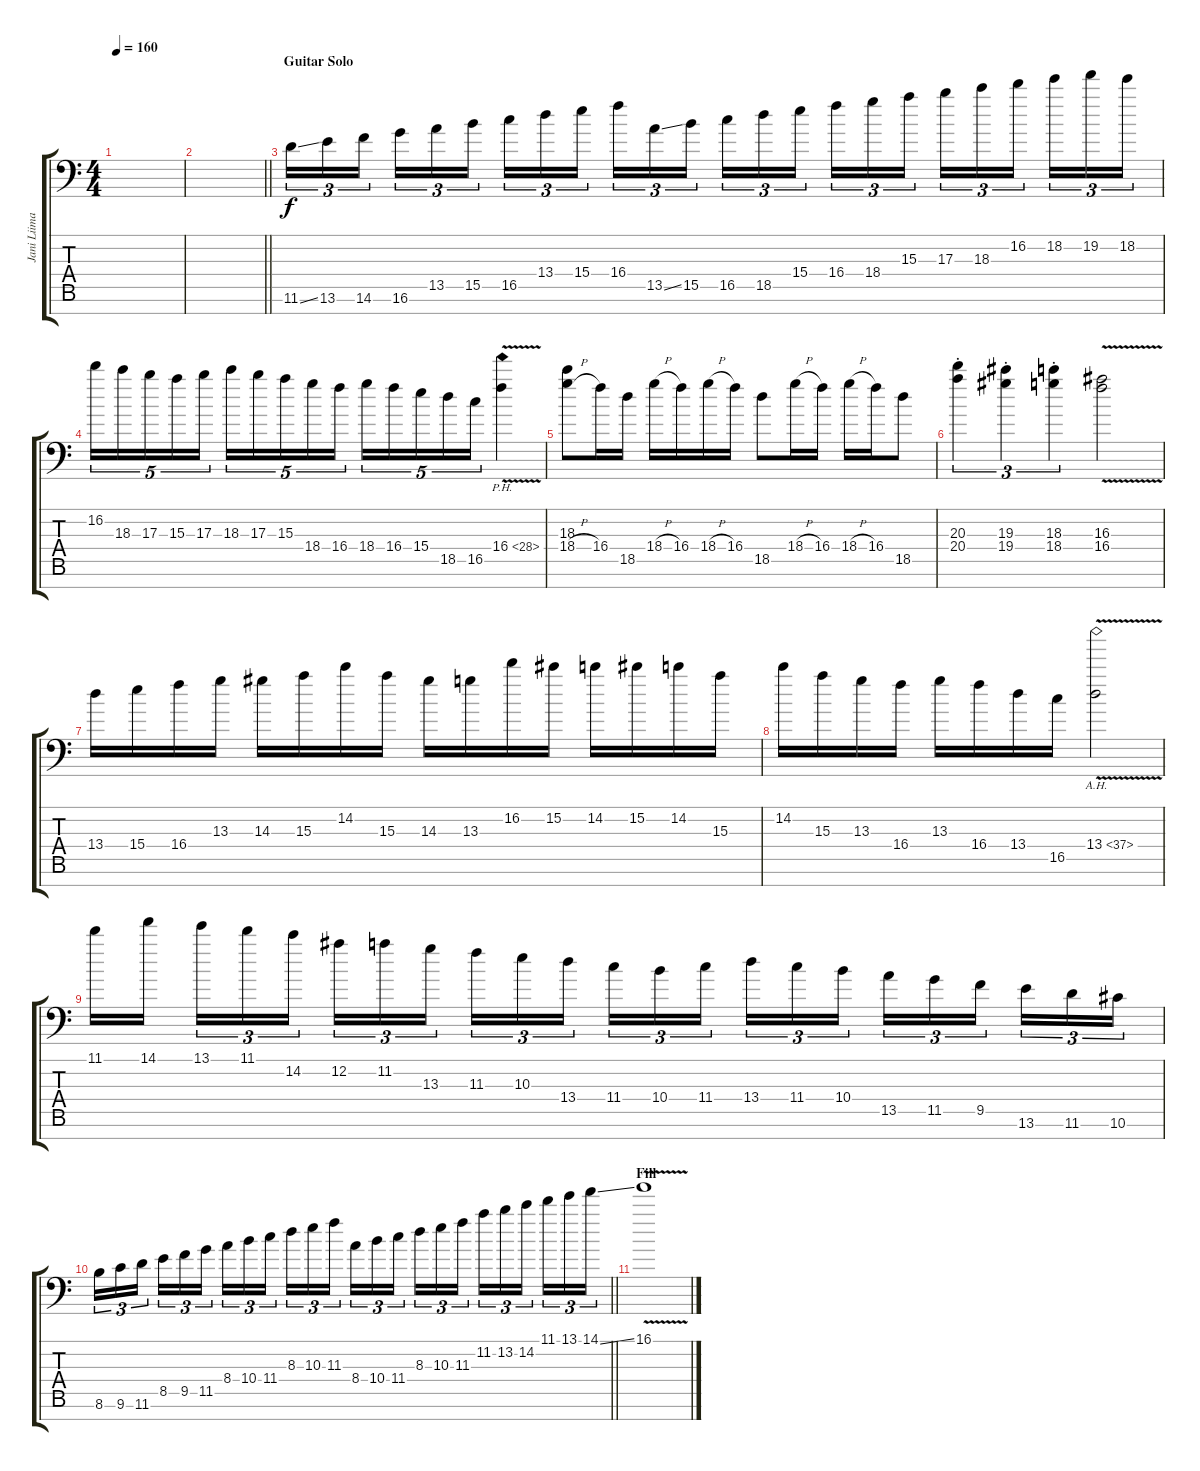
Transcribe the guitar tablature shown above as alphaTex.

\track ("Jani Liimatainen (Lead)" "Jani Liima") {instrument distortionguitar}
\staff {score tabs}
\tuning (Eb4 Bb3 Gb3 Db3 Ab2 Eb2 C-1) {hide}
\ts (4 4)
\tempo 160
\clef f4
\ks c
|
\barLineRight lightlight
|
\section ("" "Guitar Solo")
11.6{ss}.16{tu (3 2) volume 16} 13.6.16{tu (3 2)} 14.6.16{tu (3 2) beam splitsecondary} 16.6.16{tu (3 2)} 13.5.16{tu (3 2)} 15.5.16{tu (3 2)} 16.5.16{tu (3 2)} 13.4.16{tu (3 2)} 15.4.16{tu (3 2) beam splitsecondary} 16.4.16{tu (3 2)} 13.5{ss}.16{tu (3 2)} 15.5.16{tu (3 2)} 16.5.16{tu (3 2)} 18.5.16{tu (3 2)} 15.4.16{tu (3 2) beam splitsecondary} 16.4.16{tu (3 2)} 18.4.16{tu (3 2)} 15.3.16{tu (3 2)} 17.3.16{tu (3 2)} 18.3.16{tu (3 2)} 16.2.16{tu (3 2) beam splitsecondary} 18.2.16{tu (3 2)} 19.2.16{tu (3 2)} 18.2.16{tu (3 2)} |
16.2.16{tu (5 4)} 18.3.16{tu (5 4)} 17.3.16{tu (5 4)} 15.3.16{tu (5 4)} 17.3.16{tu (5 4)} 18.3.16{tu (5 4)} 17.3.16{tu (5 4)} 15.3.16{tu (5 4)} 18.4.16{tu (5 4)} 16.4.16{tu (5 4)} 18.4.16{tu (5 4)} 16.4.16{tu (5 4)} 15.4.16{tu (5 4)} 18.5.16{tu (5 4)} 16.5.16{tu (5 4)} 16.4{ph 12 v}.4 |
(18.3 18.4{h}).8 16.4.16 18.5.16 18.4{h}.16 16.4.16 18.4{h}.16 16.4.16 18.5.8 18.4{h}.16 16.4.16 18.4{h}.16 16.4.16 18.5.8 |
(20.3{st} 20.4{st}).4{tu (3 2)} (19.3{st} 19.4{st}).4{tu (3 2)} (18.3{st} 18.4{st}).4{tu (3 2)} (16.3{v} 16.4{v}).2 |
13.4.16 15.4.16 16.4.16 13.3.16 14.3.16 15.3.16 14.2.16 15.3.16 14.3.16 13.3.16 16.2.16 15.2.16 14.2.16 15.2.16 14.2.16 15.3.16 |
14.2.16 15.3.16 13.3.16 16.4.16 13.3.16 16.4.16 13.4.16 16.5.16 13.4{ah 24 v}.2 |
11.1.16 14.1.16{beam splitsecondary} 13.1.16{tu (3 2)} 11.1.16{tu (3 2)} 14.2.16{tu (3 2)} 12.2.16{tu (3 2)} 11.2.16{tu (3 2)} 13.3.16{tu (3 2) beam splitsecondary} 11.3.16{tu (3 2)} 10.3.16{tu (3 2)} 13.4.16{tu (3 2)} 11.4.16{tu (3 2)} 10.4.16{tu (3 2)} 11.4.16{tu (3 2) beam splitsecondary} 13.4.16{tu (3 2)} 11.4.16{tu (3 2)} 10.4.16{tu (3 2)} 13.5.16{tu (3 2)} 11.5.16{tu (3 2)} 9.5.16{tu (3 2) beam splitsecondary} 13.6.16{tu (3 2)} 11.6.16{tu (3 2)} 10.6.16{tu (3 2)} |
\barLineRight lightlight
8.6.16{tu (3 2)} 9.6.16{tu (3 2)} 11.6.16{tu (3 2) beam splitsecondary} 8.5.16{tu (3 2)} 9.5.16{tu (3 2)} 11.5.16{tu (3 2)} 8.4.16{tu (3 2)} 10.4.16{tu (3 2)} 11.4.16{tu (3 2) beam splitsecondary} 8.3.16{tu (3 2)} 10.3.16{tu (3 2)} 11.3.16{tu (3 2)} 8.4.16{tu (3 2)} 10.4.16{tu (3 2)} 11.4.16{tu (3 2) beam splitsecondary} 8.3.16{tu (3 2)} 10.3.16{tu (3 2)} 11.3.16{tu (3 2)} 11.2.16{tu (3 2)} 13.2.16{tu (3 2)} 14.2.16{tu (3 2) beam splitsecondary} 11.1.16{tu (3 2)} 13.1.16{tu (3 2)} 14.1{ss}.16{tu (3 2)} |
\section ("" "Fill")
16.1{v}.1
